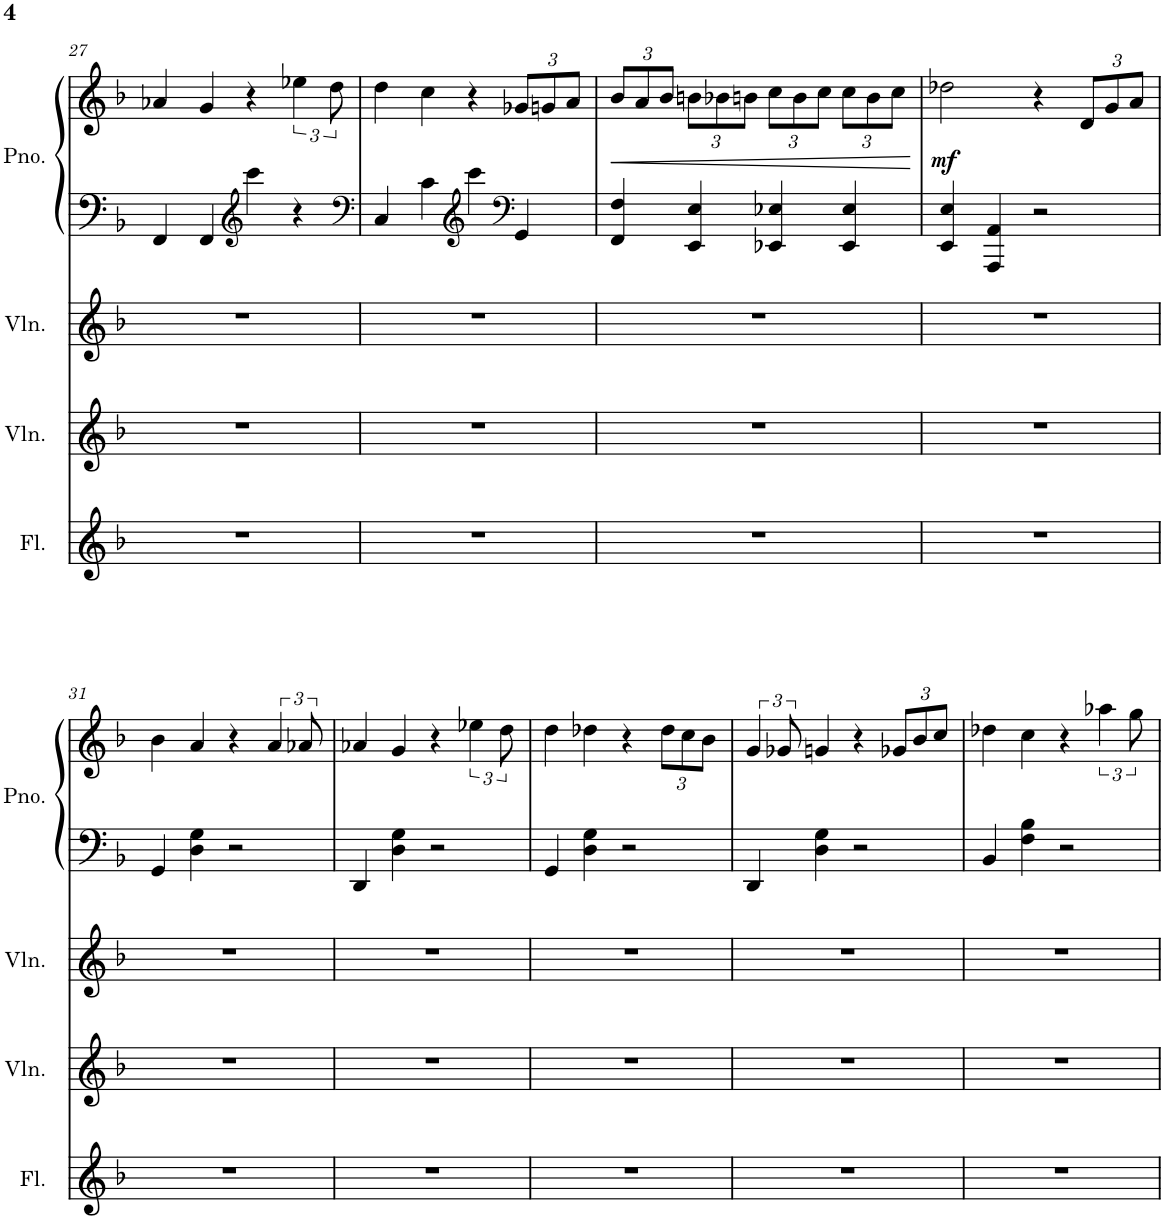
**kern	**kern	**kern	**kern	**kern	**dynam
*part4	*part3	*part2	*part1	*part1	*part1
*staff5	*staff4	*staff3	*staff2	*staff1	*staff1/2
*I"Flute	*I"Violin	*I"Violin	*I"Piano	*	*
*I'Fl.	*I'Vln.	*I'Vln.	*I'Pno.	*	*
!!LO:PB:g=z
*clefG2	*clefG2	*clefG2	*clefF4	*clefG2	*
*k[b-]	*k[b-]	*k[b-]	*k[b-]	*k[b-]	*
*M4/4	*M4/4	*M4/4	*M4/4	*M4/4	*
=27	=27	=27	=27	=27	=27
1r	1r	1r	4FF/	4a-X/	.
.	.	.	4FF/	4g/	.
*	*	*	*clefG2	*	*
.	.	.	4ccc\	4r	.
.	.	.	4r	6ee-X\	.
.	.	.	.	12dd\	.
=28	=28	=28	=28	=28	=28
*	*	*	*clefF4	*	*
1r	1r	1r	4C/	4dd\	.
.	.	.	4c\	4cc\	.
*	*	*	*clefG2	*	*
.	.	.	4ccc\	4r	.
*	*	*	*clefF4	*	*
*	*	*	*	*Xbrackettup	*
.	.	.	4GG/	12g-X/L	.
.	.	.	.	12gn/	.
.	.	.	.	12a/J	.
=29	=29	=29	=29	=29	=29
!	!	!	!	!	!LO:HP:b
1r	1r	1r	4FF/ 4F/	12b-/L	<
.	.	.	.	12a/	.
.	.	.	.	12b-/J	.
.	.	.	4EE/ 4E/	12bn\L	.
.	.	.	.	12b-X\	.
.	.	.	.	12bn\J	.
.	.	.	4EE-X/ 4E-X/	12cc\L	.
.	.	.	.	12b\	.
.	.	.	.	12cc\J	.
.	.	.	4EE-/ 4E-/	12cc\L	.
.	.	.	.	12b\	.
.	.	.	.	12cc\J	.
.	.	.	.	.	[
=30	=30	=30	=30	=30	=30
!	!	!	!	!	!LO:DY:b
1r	1r	1r	4EE/ 4E/	2dd-X\	mf
.	.	.	4AAA/ 4AA/	.	.
.	.	.	2r	4r	.
.	.	.	.	12d/L	.
.	.	.	.	12g/	.
.	.	.	.	12a/J	.
!!LO:LB:g=z
=31	=31	=31	=31	=31	=31
1r	1r	1r	4GG/	4b-\	.
.	.	.	4D\ 4G\	4a/	.
.	.	.	2r	4r	.
*	*	*	*	*brackettup	*
.	.	.	.	6a/	.
.	.	.	.	12a-X/	.
=32	=32	=32	=32	=32	=32
1r	1r	1r	4DD/	4a-X/	.
.	.	.	4D\ 4G\	4g/	.
.	.	.	2r	4r	.
.	.	.	.	6ee-X\	.
.	.	.	.	12dd\	.
=33	=33	=33	=33	=33	=33
1r	1r	1r	4GG/	4dd\	.
.	.	.	4D\ 4G\	4dd-X\	.
.	.	.	2r	4r	.
*	*	*	*	*Xbrackettup	*
.	.	.	.	12dd-\L	.
.	.	.	.	12cc\	.
.	.	.	.	12b-\J	.
=34	=34	=34	=34	=34	=34
*	*	*	*	*brackettup	*
1r	1r	1r	4DD/	6g/	.
.	.	.	.	12g-X/	.
.	.	.	4D\ 4G\	4gn/	.
.	.	.	2r	4r	.
*	*	*	*	*Xbrackettup	*
.	.	.	.	12g-X/L	.
.	.	.	.	12b-/	.
.	.	.	.	12cc/J	.
=35	=35	=35	=35	=35	=35
1r	1r	1r	4BB-/	4dd-X\	.
.	.	.	4F\ 4B-\	4cc\	.
.	.	.	2r	4r	.
*	*	*	*	*brackettup	*
.	.	.	.	6aa-X\	.
.	.	.	.	12gg\	.
=	=	=	=	=	=
*-	*-	*-	*-	*-	*-
